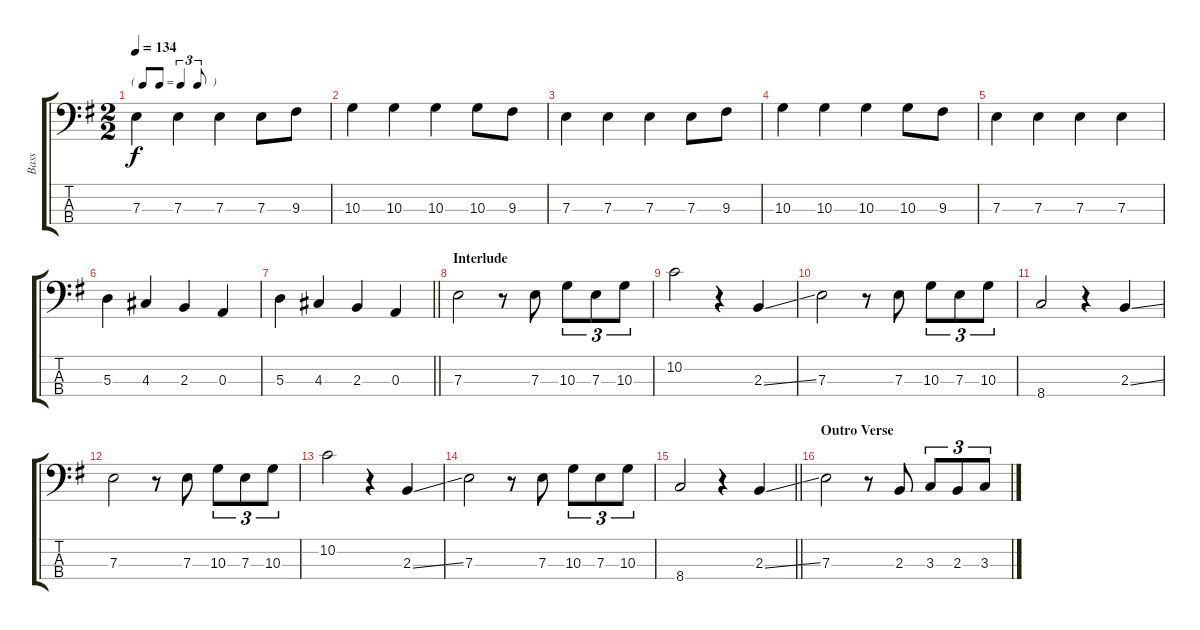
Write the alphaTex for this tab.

\track ("Bass" "Bass") {instrument electricbassfinger}
\staff {score tabs}
\tuning (G2 D2 A1 E1) {hide}
\ts (2 2)
\tf triplet8th
\tempo 134
\clef f4
\ks g
7.3.4{dy f} 7.3.4 7.3.4 7.3.8 9.3.8 |
10.3.4 10.3.4 10.3.4 10.3.8 9.3.8 |
7.3.4 7.3.4 7.3.4 7.3.8 9.3.8 |
10.3.4 10.3.4 10.3.4 10.3.8 9.3.8 |
7.3.4 7.3.4 7.3.4 7.3.4 |
5.3.4 4.3.4 2.3.4 0.3.4 |
\barLineRight lightlight
5.3.4 4.3.4 2.3.4 0.3.4 |
\section ("" "Interlude")
7.3.2 r.8 7.3.8 10.3.8{tu (3 2)} 7.3.8{tu (3 2)} 10.3.8{tu (3 2)} |
10.2.2 r.4 2.3{ss}.4 |
7.3.2 r.8 7.3.8 10.3.8{tu (3 2)} 7.3.8{tu (3 2)} 10.3.8{tu (3 2)} |
8.4.2 r.4 2.3{ss}.4 |
7.3.2 r.8 7.3.8 10.3.8{tu (3 2)} 7.3.8{tu (3 2)} 10.3.8{tu (3 2)} |
10.2.2 r.4 2.3{ss}.4 |
7.3.2 r.8 7.3.8 10.3.8{tu (3 2)} 7.3.8{tu (3 2)} 10.3.8{tu (3 2)} |
\barLineRight lightlight
8.4.2 r.4 2.3{ss}.4 |
\section ("" "Outro Verse")
7.3.2 r.8 2.3.8 3.3.8{tu (3 2)} 2.3.8{tu (3 2)} 3.3.8{tu (3 2)}
